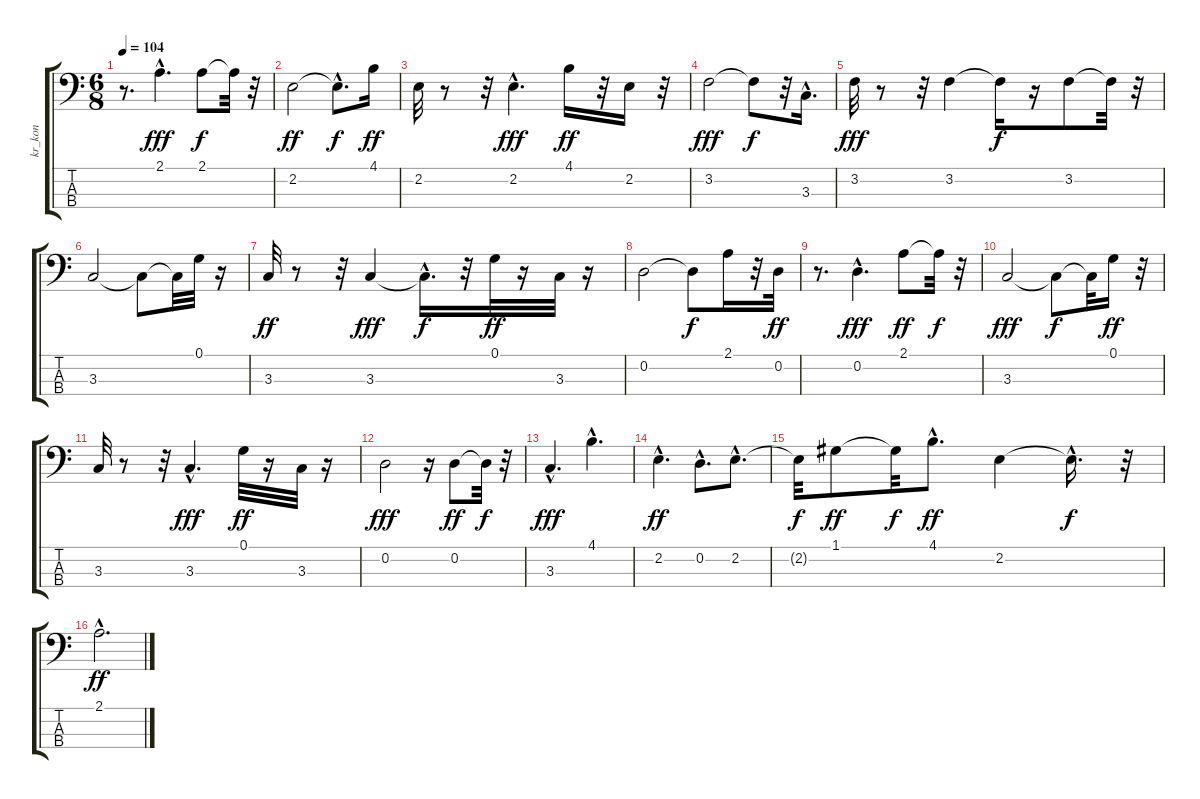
\track ("kr_kon" "kr_kon") {instrument electricbassfinger}
\staff {score tabs}
\tuning (G2 D2 A1 E1) {hide}
\ts (6 8)
\tempo 104
\clef f4
\ks c
r.8{d dy fff} 2.1{hac}.4{d} 2.1.8{dy f} 2.1{t}.32 r.32 |
2.2.2{dy ff} 2.2{hac t}.8{d dy f} 4.1.16{dy ff} |
2.2.32 r.8 r.32 2.2{hac}.4{d dy fff} 4.1.16{dy ff} r.32 2.2.16 r.32 |
3.2.2{dy fff} 3.2{t}.8{dy f} r.32 3.3{hac}.16{d} |
3.2.32{dy fff} r.8 r.32 3.2.4 3.2{t}.16{dy f} r.16 3.2.8 3.2{t}.32 r.32 |
3.3.2 3.3{t}.8 3.3{t}.32 0.1.32 r.16 |
3.3.32{dy ff} r.8 r.32 3.3.4{dy fff} 3.3{hac t}.16{d dy f} r.32 0.1.32{dy ff} r.16 3.3.32 r.16 |
0.2.2 0.2{t}.8{dy f} 2.1.16 r.32 0.2.32{dy ff} |
r.8{d} 0.2{hac}.4{d dy fff} 2.1.8{dy ff} 2.1{t}.32{dy f} r.32 |
3.3.2{dy fff} 3.3{t}.8{dy f} 3.3{t}.32 0.1.16{dy ff} r.32 |
3.3.32 r.8 r.32 3.3{hac}.4{d dy fff} 0.1.32{dy ff} r.16 3.3.32 r.16 |
0.2.2{dy fff} r.16 0.2.8{dy ff} 0.2{t}.32{dy f} r.32 |
3.3{hac}.4{d dy fff} 4.1{hac}.4{d} |
2.2{hac}.4{d dy ff} 0.2{hac}.8{d} 2.2{hac}.8{d} |
2.2{t}.32{dy f} 1.1.8{dy ff} 1.1{t}.32{dy f} 4.1{hac}.8{d dy ff} 2.2.4 2.2{hac t}.16{d dy f} r.32 |
2.1{hac}.2{d dy ff}
